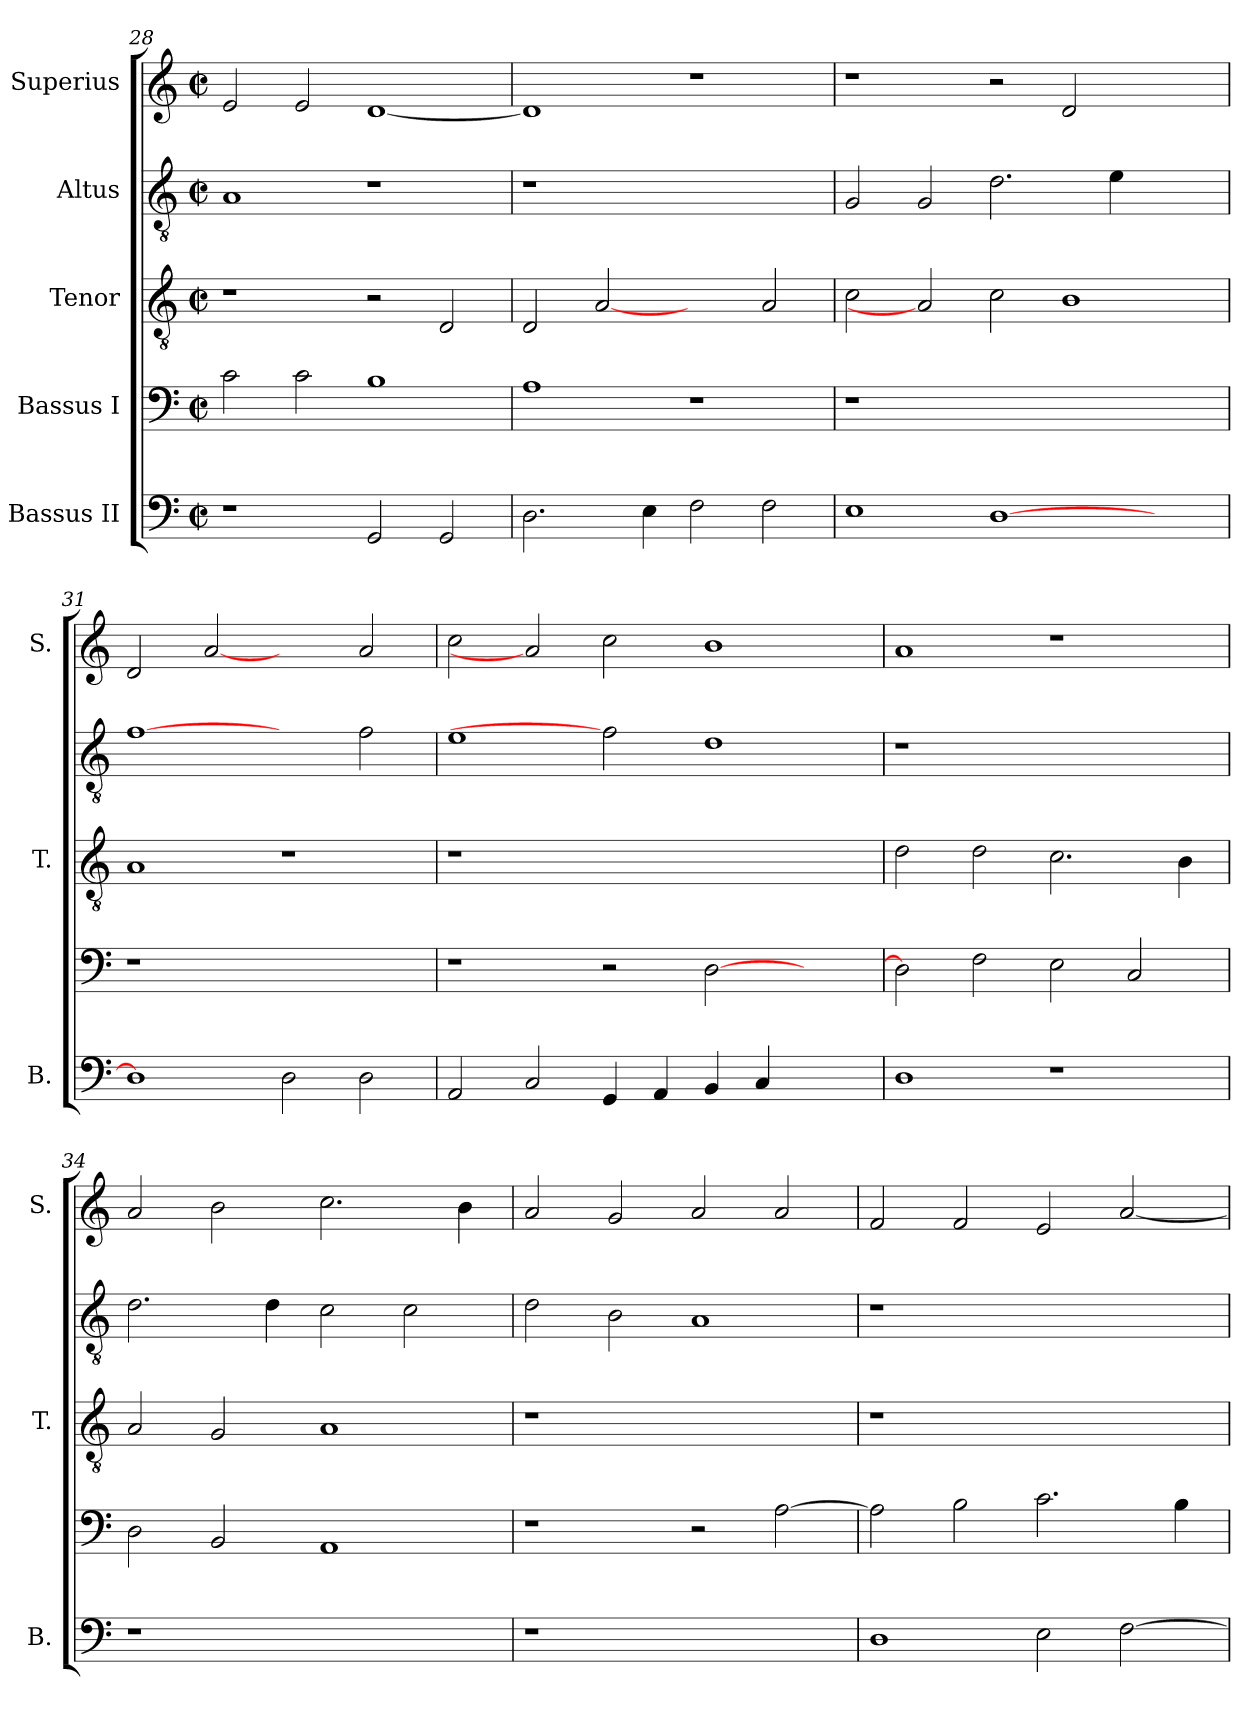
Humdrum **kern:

**kern	**kern	**kern	**kern	**kern
*part5	*part4	*part3	*part2	*part1
*staff5	*staff4	*staff3	*staff2	*staff1
*I"Bassus II	*I"Bassus I	*I"Tenor	*I"Altus	*I"Superius
*I'B.	*	*I'T.	*	*I'S.
*clefF4	*clefF4	*clefGv2	*clefGv2	*clefG2
*	*	*ITrd7c12	*ITrd7c12	*
*k[]	*k[]	*k[]	*k[]	*k[]
*C:	*C:	*C:	*C:	*C:
*M2/2	*M2/2	*M2/2	*M2/2	*M2/2
*met(c|)	*met(c|)	*met(c|)	*met(c|)	*met(c|)
=28	=28	=28	=28	=28
1r	2ci\	1r	1AAi	2ei/
.	2ci\	.	.	2ei/
2GGi/	1Bi	2r	1r	[<1di
2GGi/	.	2DDi/	.	.
!!LO:PB:g=z
=29	=29	=29	=29	=29
!	!	!	!LO:N:vis=1	!
2.Di\	1Ai	2DDi/	1r	1di]
.	.	[2AAi	.	.
4Ei\	.	.	.	.
2Fi\	1r	2ryy	1ryy	1r
2Fi\	.	2AAi/	.	.
=30	=30	=30	=30	=30
!	!LO:N:vis=1	!	!	!
1Ei	1r	2Ci\	2GGi/	1r
.	.	2AAi]	2GGi/	.
[>1Di	1.ryy	2Ci\	2.Di\	2r
.	.	1BBi	.	2di/
.	.	.	4Ei\	.
2ryy	.	.	2ryy	2ryy
=31	=31	=31	=31	=31
!	!LO:N:vis=1	!	!	!
1Di]	1r	1AAi	[1Fi	2di/
.	.	.	.	[2ai
2Di\	1ryy	1r	2ryy	2ryy
2Di\	.	.	2Fi\	2ai/
=32	=32	=32	=32	=32
!	!	!LO:N:vis=1	!	!
2AAi/	1r	1r	1Ei	2cci\
2Ci/	.	.	.	2ai]
4GGi/	2r	1.ryy	2Fi]	2cci\
4AAi/	.	.	.	.
4BBi/	[>2Di\	.	1Di	1bi
4Ci/	.	.	.	.
2ryy	2ryy	.	.	.
=33	=33	=33	=33	=33
!	!	!	!LO:N:vis=1	!
1Di	2Di\]	2Di\	1r	1ai
.	2Fi\	2Di\	.	.
1r	2Ei\	2.Ci\	1ryy	1r
.	2Ci/	.	.	.
.	.	4BBi\	.	.
!!LO:LB:g=z
=34	=34	=34	=34	=34
!LO:N:vis=1	!	!	!	!
1r	2Di\	2AAi/	2.Di\	2ai/
.	2BBi/	2GGi/	.	2bi\
.	.	.	4Di\	.
1ryy	1AAi	1AAi	2Ci\	2.cci\
.	.	.	2Ci\	.
.	.	.	.	4bi\
=35	=35	=35	=35	=35
!LO:N:vis=1	!	!LO:N:vis=1	!	!
1r	1r	1r	2Di\	2ai/
.	.	.	2BBi\	2gi/
1ryy	2r	1ryy	1AAi	2ai/
.	[>2Ai\	.	.	2ai/
=36	=36	=36	=36	=36
!	!	!LO:N:vis=1	!LO:N:vis=1	!
1Di	2Ai\]	1r	1r	2fi/
.	2Bi\	.	.	2fi/
2Ei\	2.ci\	1ryy	1ryy	2ei/
[>2Fi\	.	.	.	[<2ai/
.	4Bi\	.	.	.
=	=	=	=	=
*-	*-	*-	*-	*-
